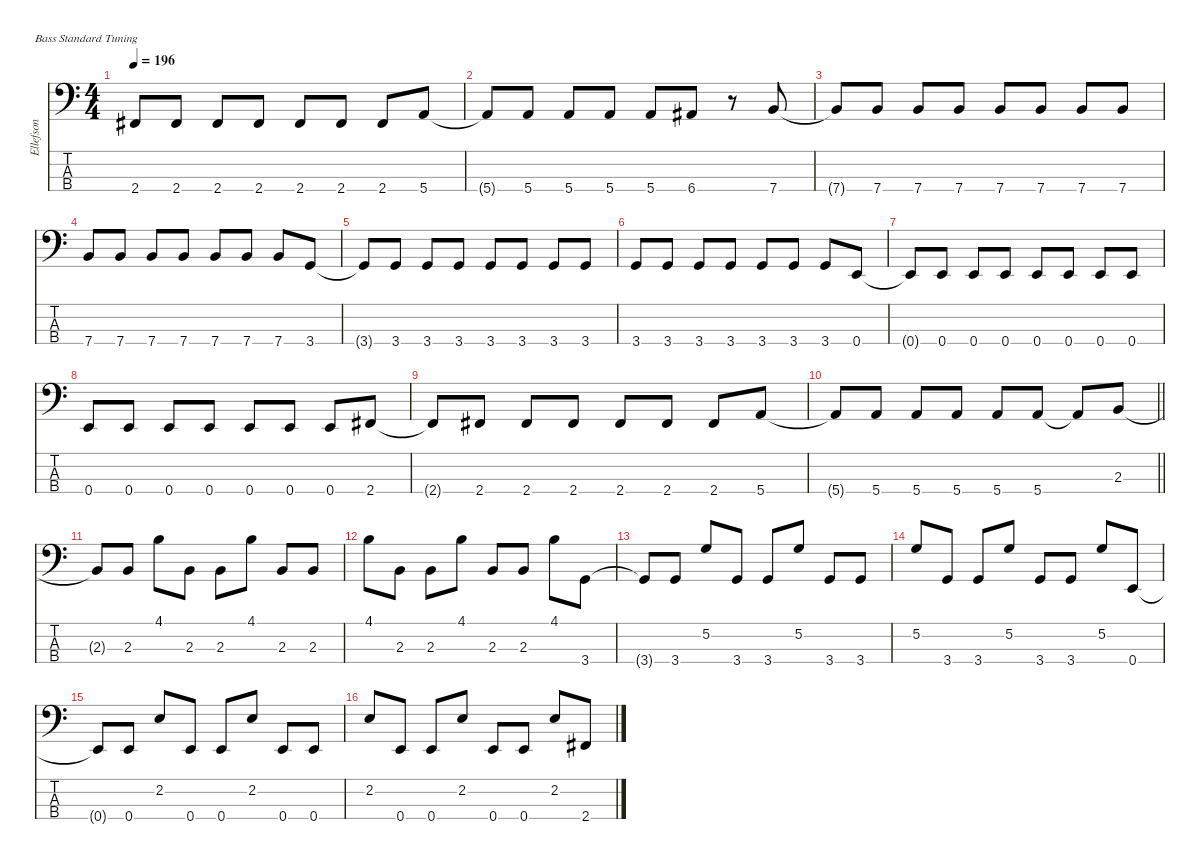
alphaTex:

\defaultSystemsLayout 4
\hideDynamics
\bracketExtendMode nobrackets
\firstSystemTrackNameMode fullname
\otherSystemsTrackNameOrientation horizontal
\track ("Ellefson" "el.bs.") {instrument electricbasspick}
\staff {score tabs}
\tuning (G2 D2 A1 E1)
\ts (4 4)
\tempo 196
\clef f4
\ks c
2.4{t acc #}.8{dy f beam Up} 2.4{acc #}.8{beam Up} 2.4{acc #}.8{beam Up} 2.4{acc #}.8{beam Up} 2.4{acc #}.8{beam Up} 2.4{acc #}.8{beam Up} 2.4{acc #}.8{beam Up} 5.4.8{beam Up} |
5.4{t}.8{beam Up} 5.4.8{beam Up} 5.4.8{beam Up} 5.4.8{beam Up} 5.4.8{beam Up} 6.4{acc #}.8{beam Up} r.8{beam Up} 7.4.8{beam Up} |
7.4{t}.8{beam Up} 7.4.8{beam Up} 7.4.8{beam Up} 7.4.8{beam Up} 7.4.8{beam Up} 7.4.8{beam Up} 7.4.8{beam Up} 7.4.8{beam Up} |
7.4.8{beam Up} 7.4.8{beam Up} 7.4.8{beam Up} 7.4.8{beam Up} 7.4.8{beam Up} 7.4.8{beam Up} 7.4.8{beam Up} 3.4.8{beam Up} |
3.4{t}.8{beam Up} 3.4.8{beam Up} 3.4.8{beam Up} 3.4.8{beam Up} 3.4.8{beam Up} 3.4.8{beam Up} 3.4.8{beam Up} 3.4.8{beam Up} |
3.4.8{beam Up} 3.4.8{beam Up} 3.4.8{beam Up} 3.4.8{beam Up} 3.4.8{beam Up} 3.4.8{beam Up} 3.4.8{beam Up} 0.4.8{beam Up} |
0.4{t}.8{beam Up} 0.4.8{beam Up} 0.4.8{beam Up} 0.4.8{beam Up} 0.4.8{beam Up} 0.4.8{beam Up} 0.4.8{beam Up} 0.4.8{beam Up} |
0.4.8{beam Up} 0.4.8{beam Up} 0.4.8{beam Up} 0.4.8{beam Up} 0.4.8{beam Up} 0.4.8{beam Up} 0.4.8{beam Up} 2.4{acc #}.8{beam Up} |
2.4{t acc #}.8{beam Up} 2.4{acc #}.8{beam Up} 2.4{acc #}.8{beam Up} 2.4{acc #}.8{beam Up} 2.4{acc #}.8{beam Up} 2.4{acc #}.8{beam Up} 2.4{acc #}.8{beam Up} 5.4.8{beam Up} |
\barLineRight lightlight
5.4{t}.8{beam Up} 5.4.8{beam Up} 5.4.8{beam Up} 5.4.8{beam Up} 5.4.8{beam Up} 5.4.8{beam Up} 5.4{t}.8{beam Up} 2.3.8{beam Up} |
2.3{t}.8{beam Up} 2.3.8{beam Up} 4.1.8{beam Down} 2.3.8{beam Down} 2.3.8{beam Down} 4.1.8{beam Down} 2.3.8{beam Up} 2.3.8{beam Up} |
4.1.8{beam Down} 2.3.8{beam Down} 2.3.8{beam Down} 4.1.8{beam Down} 2.3.8{beam Up} 2.3.8{beam Up} 4.1.8{beam Down} 3.4.8{beam Down} |
3.4{t}.8{beam Up} 3.4.8{beam Up} 5.2.8{beam Up} 3.4.8{beam Up} 3.4.8{beam Up} 5.2.8{beam Up} 3.4.8{beam Up} 3.4.8{beam Up} |
5.2.8{beam Up} 3.4.8{beam Up} 3.4.8{beam Up} 5.2.8{beam Up} 3.4.8{beam Up} 3.4.8{beam Up} 5.2.8{beam Up} 0.4.8{beam Up} |
0.4{t}.8{beam Up} 0.4.8{beam Up} 2.2.8{beam Up} 0.4.8{beam Up} 0.4.8{beam Up} 2.2.8{beam Up} 0.4.8{beam Up} 0.4.8{beam Up} |
2.2.8{beam Up} 0.4.8{beam Up} 0.4.8{beam Up} 2.2.8{beam Up} 0.4.8{beam Up} 0.4.8{beam Up} 2.2.8{beam Up} 2.4{acc #}.8{beam Up}
